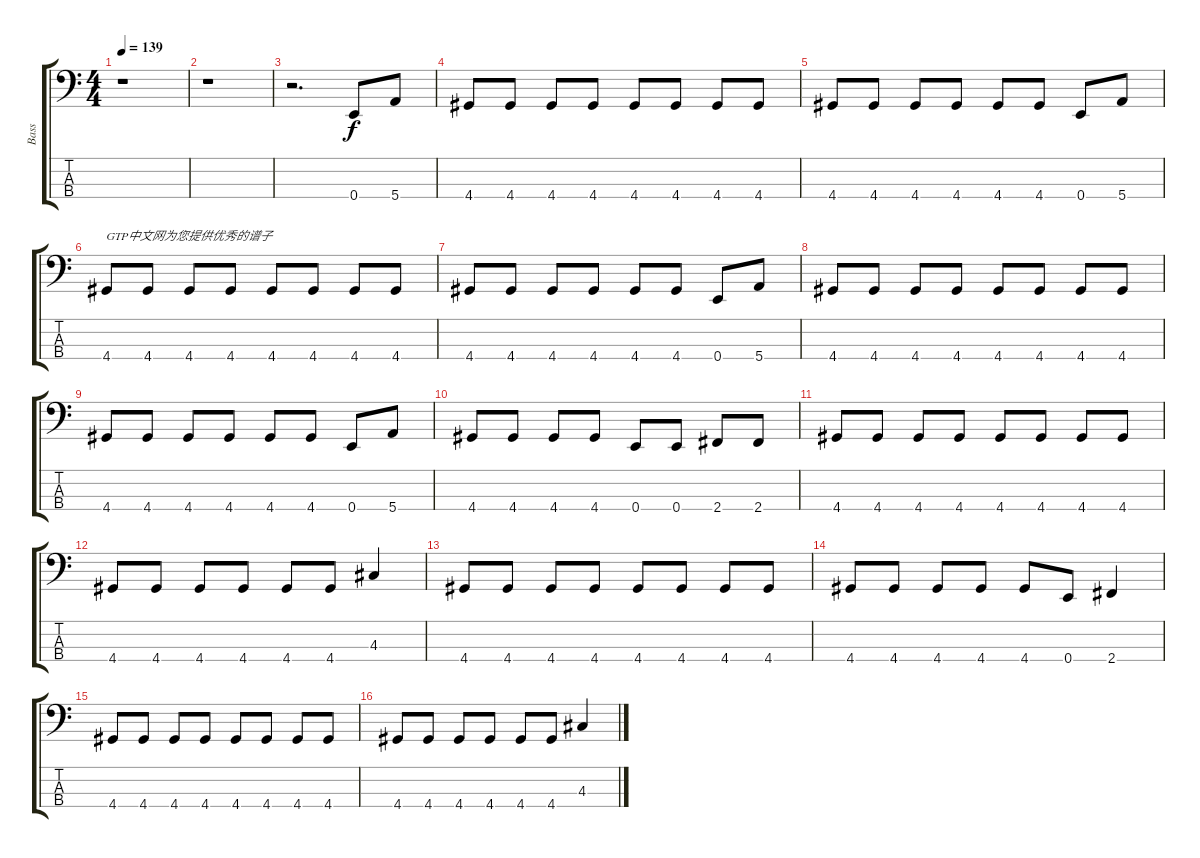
\track ("Bass" "Bass") {instrument electricbasspick}
\staff {score tabs}
\tuning (G2 D2 A1 E1) {hide}
\ts (4 4)
\tempo 139
\clef f4
\ks c
r.1{dy f instrument electricbasspick} |
r.1 |
r.2{d} 0.4.8 5.4.8 |
4.4.8 4.4.8 4.4.8 4.4.8 4.4.8 4.4.8 4.4.8 4.4.8 |
4.4.8 4.4.8 4.4.8 4.4.8 4.4.8 4.4.8 0.4.8 5.4.8 |
4.4.8{txt "GTP中文网为您提供优秀的谱子"} 4.4.8 4.4.8 4.4.8 4.4.8 4.4.8 4.4.8 4.4.8 |
4.4.8 4.4.8 4.4.8 4.4.8 4.4.8 4.4.8 0.4.8 5.4.8 |
4.4.8 4.4.8 4.4.8 4.4.8 4.4.8 4.4.8 4.4.8 4.4.8 |
4.4.8 4.4.8 4.4.8 4.4.8 4.4.8 4.4.8 0.4.8 5.4.8 |
4.4.8 4.4.8 4.4.8 4.4.8 0.4.8 0.4.8 2.4.8 2.4.8 |
4.4.8 4.4.8 4.4.8 4.4.8 4.4.8 4.4.8 4.4.8 4.4.8 |
4.4.8 4.4.8 4.4.8 4.4.8 4.4.8 4.4.8 4.3.4 |
4.4.8 4.4.8 4.4.8 4.4.8 4.4.8 4.4.8 4.4.8 4.4.8 |
4.4.8 4.4.8 4.4.8 4.4.8 4.4.8 0.4.8 2.4.4 |
4.4.8 4.4.8 4.4.8 4.4.8 4.4.8 4.4.8 4.4.8 4.4.8 |
4.4.8 4.4.8 4.4.8 4.4.8 4.4.8 4.4.8 4.3.4
